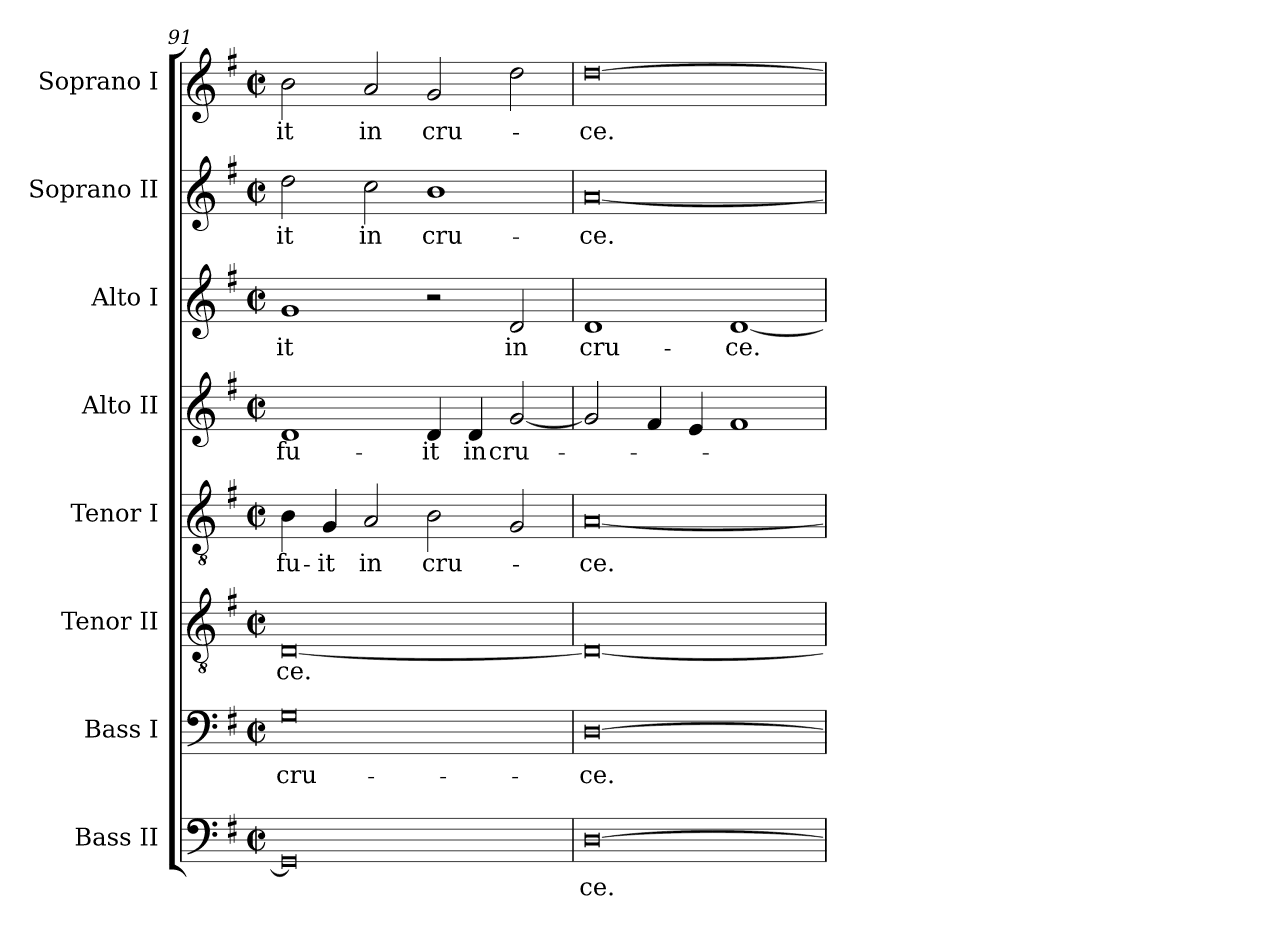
**kern	**text	**kern	**text	**kern	**text	**kern	**text	**kern	**text	**kern	**text	**kern	**text	**kern	**text
*part8	*part8	*part7	*part7	*part6	*part6	*part5	*part5	*part4	*part4	*part3	*part3	*part2	*part2	*part1	*part1
*staff8	*staff8	*staff7	*staff7	*staff6	*staff6	*staff5	*staff5	*staff4	*staff4	*staff3	*staff3	*staff2	*staff2	*staff1	*staff1
*I"Bass II	*	*I"Bass I	*	*I"Tenor II	*	*I"Tenor I	*	*I"Alto II	*	*I"Alto I	*	*I"Soprano II	*	*I"Soprano I	*
*I'BII	*	*I'BI	*	*I'TII	*	*I'TI	*	*I'AII	*	*I'AI	*	*	*	*	*
*clefF4	*	*clefF4	*	*clefGv2	*	*clefGv2	*	*clefG2	*	*clefG2	*	*clefG2	*	*clefG2	*
*k[f#]	*	*k[f#]	*	*k[f#]	*	*k[f#]	*	*k[f#]	*	*k[f#]	*	*k[f#]	*	*k[f#]	*
*G:	*	*G:	*	*G:	*	*G:	*	*G:	*	*G:	*	*G:	*	*G:	*
*M2/2	*	*M2/2	*	*M2/2	*	*M2/2	*	*M2/2	*	*M2/2	*	*M2/2	*	*M2/2	*
*met(c|)	*	*met(c|)	*	*met(c|)	*	*met(c|)	*	*met(c|)	*	*met(c|)	*	*met(c|)	*	*met(c|)	*
=91	=91	=91	=91	=91	=91	=91	=91	=91	=91	=91	=91	=91	=91	=91	=91
!	!	!	!LO:LY:b:color=#000000	!	!	!	!	!	!	!	!	!	!	!	!
!	!	!	!	!	!LO:LY:b:color=#000000	!	!	!	!	!	!	!	!	!	!
!	!	!	!	!	!	!	!LO:LY:b:color=#000000	!	!	!	!	!	!	!	!
!	!	!	!	!	!	!	!	!	!LO:LY:b:color=#000000	!	!	!	!	!	!
!	!	!	!	!	!	!	!	!	!	!	!LO:LY:b:color=#000000	!	!	!	!
!	!	!	!	!	!	!	!	!	!	!	!	!	!LO:LY:b:color=#000000	!	!
!	!	!	!	!	!	!	!	!	!	!	!	!	!	!	!LO:LY:b:color=#000000
0GGi]	.	0Gi	cru-	[<0Di	-ce.	4Bi\	fu-	1di	fu-	1gi	-it	2ddi\	-it	2bi\	-it
!	!	!	!	!	!	!	!LO:LY:b:color=#000000	!	!	!	!	!	!	!	!
.	.	.	.	.	.	4Gi/	-it	.	.	.	.	.	.	.	.
!	!	!	!	!	!	!	!LO:LY:b:color=#000000	!	!	!	!	!	!	!	!
!	!	!	!	!	!	!	!	!	!	!	!	!	!LO:LY:b:color=#000000	!	!
!	!	!	!	!	!	!	!	!	!	!	!	!	!	!	!LO:LY:b:color=#000000
.	.	.	.	.	.	2Ai/	in	.	.	.	.	2cci\	in	2ai/	in
!	!	!	!	!	!	!	!LO:LY:b:color=#000000	!	!	!	!	!	!	!	!
!	!	!	!	!	!	!	!	!	!LO:LY:b:color=#000000	!	!	!	!	!	!
!	!	!	!	!	!	!	!	!	!	!	!	!	!LO:LY:b:color=#000000	!	!
!	!	!	!	!	!	!	!	!	!	!	!	!	!	!	!LO:LY:b:color=#000000
.	.	.	.	.	.	2Bi\	cru-	4di/	-it	2r	.	1bi	cru-	2gi/	cru-
!	!	!	!	!	!	!	!	!	!LO:LY:b:color=#000000	!	!	!	!	!	!
.	.	.	.	.	.	.	.	4di/	in	.	.	.	.	.	.
!	!	!	!	!	!	!	!	!	!LO:LY:b:color=#000000	!	!	!	!	!	!
!	!	!	!	!	!	!	!	!	!	!	!LO:LY:b:color=#000000	!	!	!	!
.	.	.	.	.	.	2Gi/	.	[<2gi/	cru-	2di/	in	.	.	2ddi\	.
=92	=92	=92	=92	=92	=92	=92	=92	=92	=92	=92	=92	=92	=92	=92	=92
!	!LO:LY:b:color=#000000	!	!	!	!	!	!	!	!	!	!	!	!	!	!
!	!	!	!LO:LY:b:color=#000000	!	!	!	!	!	!	!	!	!	!	!	!
!	!	!	!	!	!	!	!LO:LY:b:color=#000000	!	!	!	!	!	!	!	!
!	!	!	!	!	!	!	!	!	!	!	!LO:LY:b:color=#000000	!	!	!	!
!	!	!	!	!	!	!	!	!	!	!	!	!	!LO:LY:b:color=#000000	!	!
!	!	!	!	!	!	!	!	!	!	!	!	!	!	!	!LO:LY:b:color=#000000
[>0Di	-ce.	[>0Di	-ce.	0Di_<	.	[<0Ai	-ce.	2gi/]	.	1di	cru-	[<0ai	-ce.	[>0ddi	-ce.
.	.	.	.	.	.	.	.	4f#i/	.	.	.	.	.	.	.
.	.	.	.	.	.	.	.	4ei/	.	.	.	.	.	.	.
!	!	!	!	!	!	!	!	!	!	!	!LO:LY:b:color=#000000	!	!	!	!
.	.	.	.	.	.	.	.	1f#i	.	[<1di	-ce.	.	.	.	.
=	=	=	=	=	=	=	=	=	=	=	=	=	=	=	=
*-	*-	*-	*-	*-	*-	*-	*-	*-	*-	*-	*-	*-	*-	*-	*-
